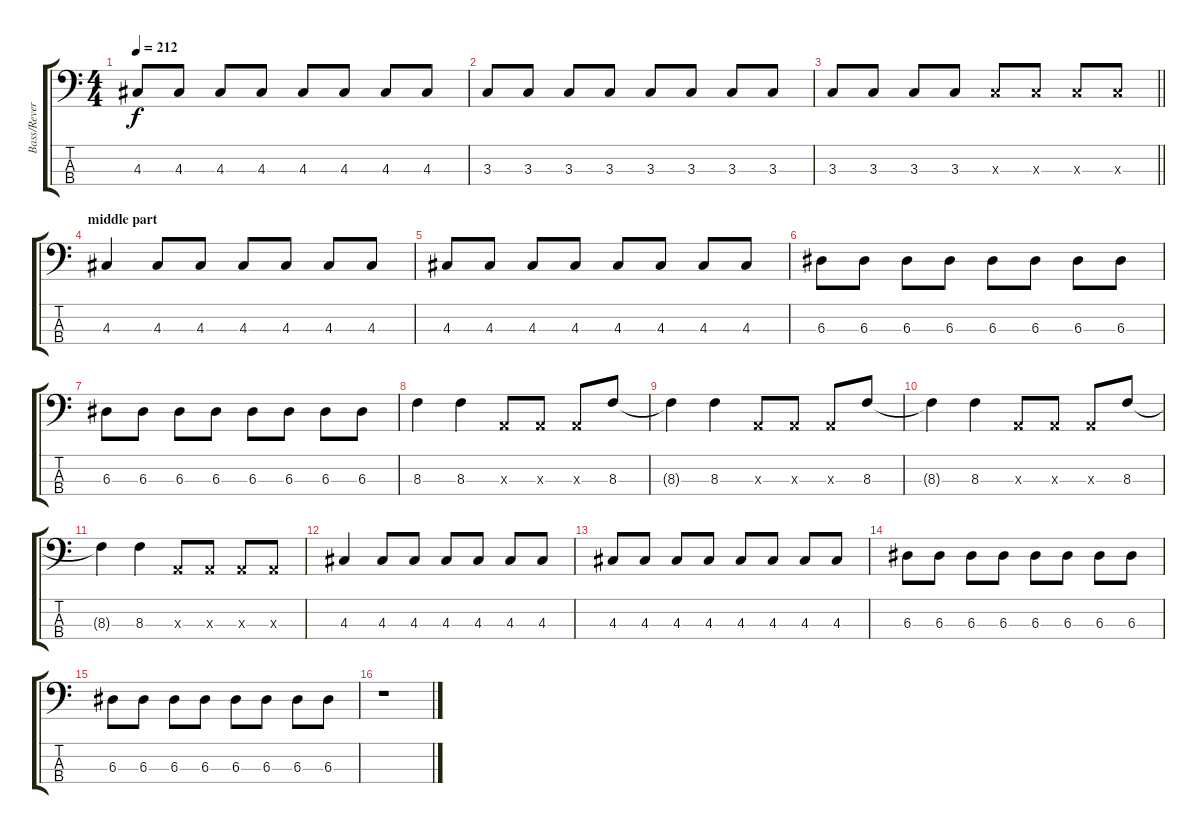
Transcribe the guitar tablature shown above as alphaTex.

\track ("Bass/Reversed Cymbal" "Bass/Rever") {instrument electricbassfinger}
\staff {score tabs}
\tuning (G2 D2 A1 E1) {hide}
\ts (4 4)
\tempo 212
\clef f4
\ks c
4.3.8{dy f} 4.3.8 4.3.8 4.3.8 4.3.8 4.3.8 4.3.8 4.3.8 |
3.3.8 3.3.8 3.3.8 3.3.8 3.3.8 3.3.8 3.3.8 3.3.8 |
\barLineRight lightlight
3.3.8 3.3.8 3.3.8 3.3.8 3.3{x}.8 3.3{x}.8 3.3{x}.8 3.3{x}.8 |
\section ("" "middle part")
4.3.4 4.3.8 4.3.8 4.3.8 4.3.8 4.3.8 4.3.8 |
4.3.8 4.3.8 4.3.8 4.3.8 4.3.8 4.3.8 4.3.8 4.3.8 |
6.3.8 6.3.8 6.3.8 6.3.8 6.3.8 6.3.8 6.3.8 6.3.8 |
6.3.8 6.3.8 6.3.8 6.3.8 6.3.8 6.3.8 6.3.8 6.3.8 |
8.3.4 8.3.4 0.3{x}.8 0.3{x}.8 0.3{x}.8 8.3.8 |
8.3{t}.4 8.3.4 0.3{x}.8 0.3{x}.8 0.3{x}.8 8.3.8 |
8.3{t}.4 8.3.4 0.3{x}.8 0.3{x}.8 0.3{x}.8 8.3.8 |
8.3{t}.4 8.3.4 0.3{x}.8 0.3{x}.8 0.3{x}.8 0.3{x}.8 |
4.3.4 4.3.8 4.3.8 4.3.8 4.3.8 4.3.8 4.3.8 |
4.3.8 4.3.8 4.3.8 4.3.8 4.3.8 4.3.8 4.3.8 4.3.8 |
6.3.8 6.3.8 6.3.8 6.3.8 6.3.8 6.3.8 6.3.8 6.3.8 |
6.3.8 6.3.8 6.3.8 6.3.8 6.3.8 6.3.8 6.3.8 6.3.8 |
r.1
